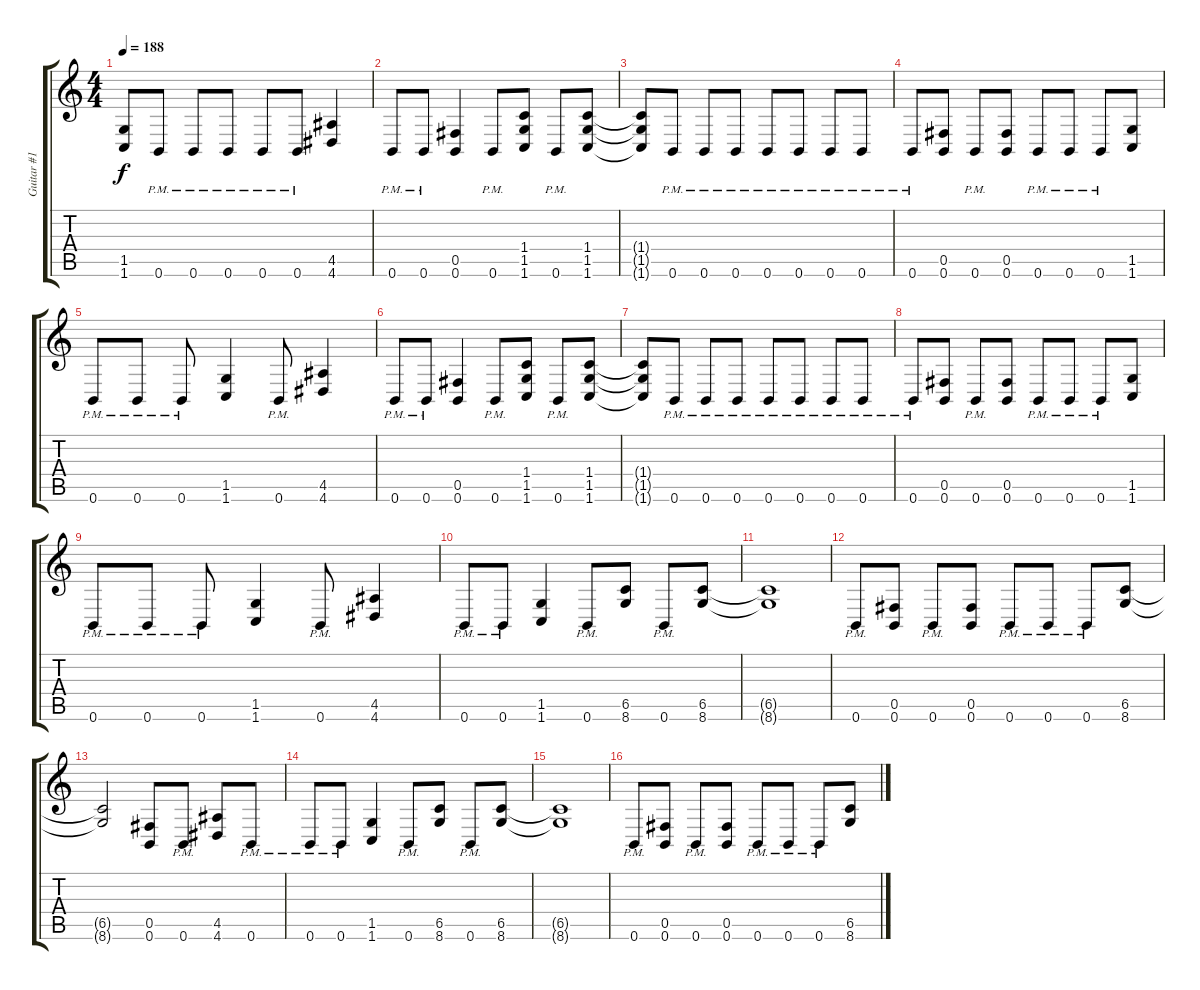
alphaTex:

\track ("Guitar #1" "Guitar #1") {instrument distortionguitar}
\staff {score tabs}
\tuning (D4 Ab3 E3 B2 Gb2 B1) {hide}
\ts (4 4)
\tempo 188
\clef g2
\ks c
(1.5{t} 1.6{t}).8{dy f} 0.6{pm}.8 0.6{pm}.8 0.6{pm}.8 0.6{pm}.8 0.6{pm}.8 (4.5 4.6).4 |
0.6{pm}.8 0.6{pm}.8 (0.5 0.6).4 0.6{pm}.8 (1.4 1.5 1.6).8 0.6{pm}.8 (1.4 1.5 1.6).8 |
(1.4{t} 1.5{t} 1.6{t}).8 0.6{pm}.8 0.6{pm}.8 0.6{pm}.8 0.6{pm}.8 0.6{pm}.8 0.6{pm}.8 0.6{pm}.8 |
0.6{pm}.8 (0.5 0.6).8 0.6{pm}.8 (0.5 0.6).8 0.6{pm}.8 0.6{pm}.8 0.6{pm}.8 (1.5 1.6).8 |
0.6{pm}.8 0.6{pm}.8 0.6{pm}.8 (1.5 1.6).4 0.6{pm}.8 (4.5 4.6).4 |
0.6{pm}.8 0.6{pm}.8 (0.5 0.6).4 0.6{pm}.8 (1.4 1.5 1.6).8 0.6{pm}.8 (1.4 1.5 1.6).8 |
(1.4{t} 1.5{t} 1.6{t}).8 0.6{pm}.8 0.6{pm}.8 0.6{pm}.8 0.6{pm}.8 0.6{pm}.8 0.6{pm}.8 0.6{pm}.8 |
0.6{pm}.8 (0.5 0.6).8 0.6{pm}.8 (0.5 0.6).8 0.6{pm}.8 0.6{pm}.8 0.6{pm}.8 (1.5 1.6).8 |
0.6{pm}.8 0.6{pm}.8 0.6{pm}.8 (1.5 1.6).4 0.6{pm}.8 (4.5 4.6).4 |
0.6{pm}.8 0.6{pm}.8 (1.5 1.6).4 0.6{pm}.8 (6.5 8.6).8 0.6{pm}.8 (6.5 8.6).8 |
(6.5{t} 8.6{t}).1 |
0.6{pm}.8 (0.5 0.6).8 0.6{pm}.8 (0.5 0.6).8 0.6{pm}.8 0.6{pm}.8 0.6{pm}.8 (6.5 8.6).8 |
(6.5{t} 8.6{t}).2 (0.5 0.6).8 0.6{pm}.8 (4.5 4.6).8 0.6{pm}.8 |
0.6{pm}.8 0.6{pm}.8 (1.5 1.6).4 0.6{pm}.8 (6.5 8.6).8 0.6{pm}.8 (6.5 8.6).8 |
(6.5{t} 8.6{t}).1 |
0.6{pm}.8 (0.5 0.6).8 0.6{pm}.8 (0.5 0.6).8 0.6{pm}.8 0.6{pm}.8 0.6{pm}.8 (6.5 8.6).8
